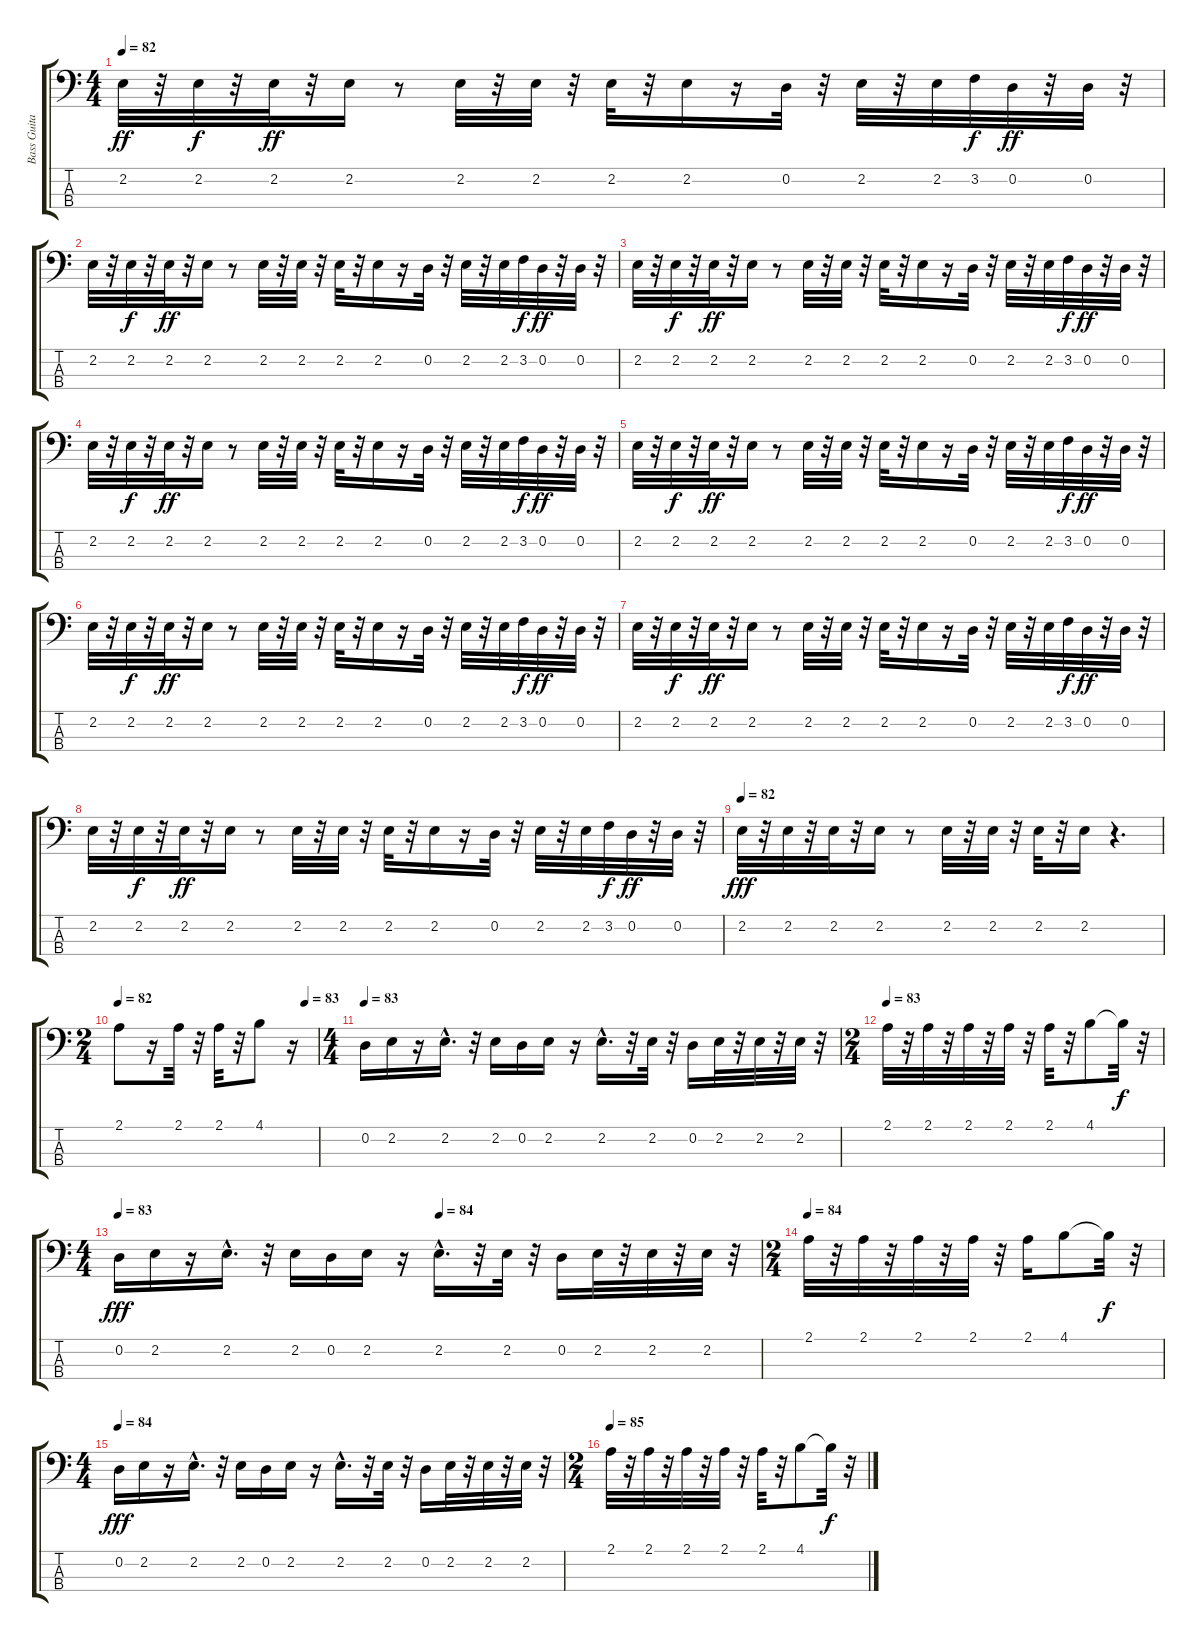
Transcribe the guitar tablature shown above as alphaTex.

\track ("Bass Guitar" "Bass Guita") {instrument electricbassfinger}
\staff {score tabs}
\tuning (G2 D2 A1 D1) {hide}
\ts (4 4)
\tempo 82
\clef f4
\ks c
2.2.32{dy ff} r.32 2.2.32{dy f} r.32 2.2.32{dy ff} r.32 2.2.16 r.8 2.2.32 r.32 2.2.32 r.32 2.2.32 r.32 2.2.16 r.16 0.2.32 r.32 2.2.32 r.32 2.2.32 3.2.32{dy f} 0.2.32{dy ff} r.32 0.2.32 r.32 |
2.2.32 r.32 2.2.32{dy f} r.32 2.2.32{dy ff} r.32 2.2.16 r.8 2.2.32 r.32 2.2.32 r.32 2.2.32 r.32 2.2.16 r.16 0.2.32 r.32 2.2.32 r.32 2.2.32 3.2.32{dy f} 0.2.32{dy ff} r.32 0.2.32 r.32 |
2.2.32 r.32 2.2.32{dy f} r.32 2.2.32{dy ff} r.32 2.2.16 r.8 2.2.32 r.32 2.2.32 r.32 2.2.32 r.32 2.2.16 r.16 0.2.32 r.32 2.2.32 r.32 2.2.32 3.2.32{dy f} 0.2.32{dy ff} r.32 0.2.32 r.32 |
2.2.32 r.32 2.2.32{dy f} r.32 2.2.32{dy ff} r.32 2.2.16 r.8 2.2.32 r.32 2.2.32 r.32 2.2.32 r.32 2.2.16 r.16 0.2.32 r.32 2.2.32 r.32 2.2.32 3.2.32{dy f} 0.2.32{dy ff} r.32 0.2.32 r.32 |
2.2.32 r.32 2.2.32{dy f} r.32 2.2.32{dy ff} r.32 2.2.16 r.8 2.2.32 r.32 2.2.32 r.32 2.2.32 r.32 2.2.16 r.16 0.2.32 r.32 2.2.32 r.32 2.2.32 3.2.32{dy f} 0.2.32{dy ff} r.32 0.2.32 r.32 |
2.2.32 r.32 2.2.32{dy f} r.32 2.2.32{dy ff} r.32 2.2.16 r.8 2.2.32 r.32 2.2.32 r.32 2.2.32 r.32 2.2.16 r.16 0.2.32 r.32 2.2.32 r.32 2.2.32 3.2.32{dy f} 0.2.32{dy ff} r.32 0.2.32 r.32 |
2.2.32 r.32 2.2.32{dy f} r.32 2.2.32{dy ff} r.32 2.2.16 r.8 2.2.32 r.32 2.2.32 r.32 2.2.32 r.32 2.2.16 r.16 0.2.32 r.32 2.2.32 r.32 2.2.32 3.2.32{dy f} 0.2.32{dy ff} r.32 0.2.32 r.32 |
2.2.32 r.32 2.2.32{dy f} r.32 2.2.32{dy ff} r.32 2.2.16 r.8 2.2.32 r.32 2.2.32 r.32 2.2.32 r.32 2.2.16 r.16 0.2.32 r.32 2.2.32 r.32 2.2.32 3.2.32{dy f} 0.2.32{dy ff} r.32 0.2.32 r.32 |
\tempo 82
2.2.32{dy fff} r.32 2.2.32 r.32 2.2.32 r.32 2.2.16 r.8 2.2.32 r.32 2.2.32 r.32 2.2.32 r.32 2.2.16 r.4{d} |
\ts (2 4)
\tempo 82
\tempo (83 0.9375)
2.1.8 r.16 2.1.32 r.32 2.1.32 r.32 4.1.8 r.16 |
\ts (4 4)
\tempo 83
0.2.16 2.2.16 r.16 2.2{hac}.16{d} r.32 2.2.16 0.2.16 2.2.16 r.16 2.2{hac}.16{d} r.32 2.2.32 r.32 0.2.16 2.2.32 r.32 2.2.32 r.32 2.2.32 r.32 |
\ts (2 4)
\tempo 83
2.1.32 r.32 2.1.32 r.32 2.1.32 r.32 2.1.32 r.32 2.1.32 r.32 4.1.8 4.1{t}.32{dy f} r.32 |
\ts (4 4)
\tempo 83
\tempo (84 0.5)
0.2.16{dy fff} 2.2.16 r.16 2.2{hac}.16{d} r.32 2.2.16 0.2.16 2.2.16 r.16 2.2{hac}.16{d} r.32 2.2.32 r.32 0.2.16 2.2.32 r.32 2.2.32 r.32 2.2.32 r.32 |
\ts (2 4)
\tempo 84
2.1.32 r.32 2.1.32 r.32 2.1.32 r.32 2.1.32 r.32 2.1.16 4.1.8 4.1{t}.32{dy f} r.32 |
\ts (4 4)
\tempo 84
0.2.16{dy fff} 2.2.16 r.16 2.2{hac}.16{d} r.32 2.2.16 0.2.16 2.2.16 r.16 2.2{hac}.16{d} r.32 2.2.32 r.32 0.2.16 2.2.32 r.32 2.2.32 r.32 2.2.32 r.32 |
\ts (2 4)
\tempo 85
2.1.32 r.32 2.1.32 r.32 2.1.32 r.32 2.1.32 r.32 2.1.32 r.32 4.1.8 4.1{t}.32{dy f} r.32
